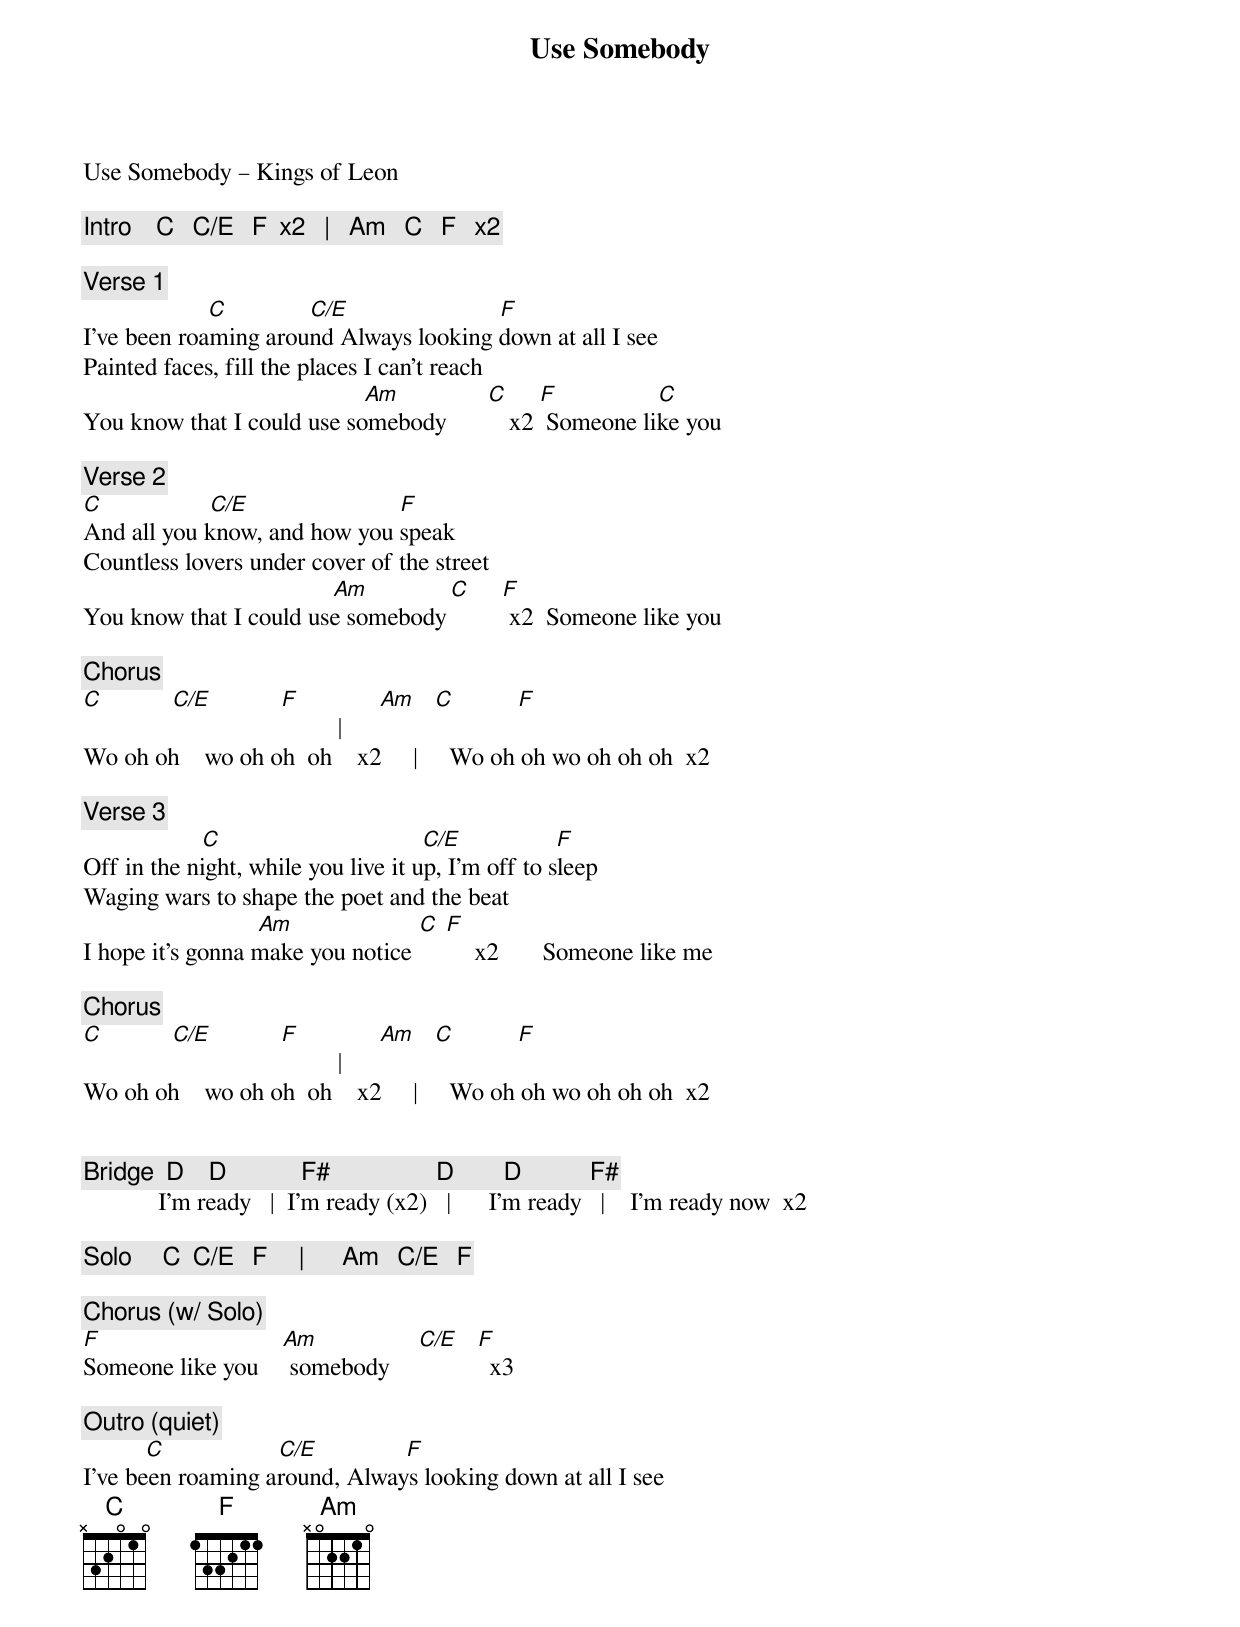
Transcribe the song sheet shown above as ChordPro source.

{title: Use Somebody}
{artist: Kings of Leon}
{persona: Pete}
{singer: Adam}
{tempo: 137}
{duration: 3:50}
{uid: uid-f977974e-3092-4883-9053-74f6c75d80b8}
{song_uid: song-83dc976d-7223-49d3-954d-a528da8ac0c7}



Use Somebody – Kings of Leon

{comment: Intro    C   C/E   F  x2   |   Am   C   F   x2}

{comment: Verse 1}
                	   [C] 		          [C/E]                        [F]
I've been roaming around Always looking down at all I see
Painted faces, fill the places I can't reach
                      	                      [Am]          	   [C]     [F]			             [C]
You know that I could use somebody          x2		Someone like you

{comment: Verse 2}
[C]                	[C/E]                	       [F]
And all you know, and how you speak
Countless lovers under cover of the street
                      	     	           [Am]          	  [C]     [F]
You know that I could use somebody          x2		Someone like you

{comment: Chorus}
[C]	          [C/E] 	         [F] 	       |	     [Am] 	 [C] 	        [F]
Wo oh oh    wo oh oh  oh    x2     |     Wo oh oh wo oh oh oh  x2

{comment: Verse 3}
             	     [C]                                [C/E]               [F]
Off in the night, while you live it up, I'm off to sleep
Waging wars to shape the poet and the beat
                      	     [Am]                    [C]	[F]
I hope it's gonna make you notice          x2	     	Someone like me

{comment: Chorus}
[C]	          [C/E] 	         [F] 	       |	     [Am] 	 [C] 	        [F]
Wo oh oh    wo oh oh  oh    x2     |     Wo oh oh wo oh oh oh  x2


{comment: Bridge  D	   D	           F#                 D        D   	       F#}
	           I’m ready	  |  I’m ready (x2)   |      I’m ready   |    I’m ready now  x2

{comment: Solo     C  C/E   F 	   |      Am   C/E   F}

{comment: Chorus (w/ Solo)}
[F]                             [Am]                [C/E]   [F]
Someone like you     somebody                x3

{comment: Outro (quiet)}
		        [C]  			             [C/E]   	          [F]
I've been roaming around,	Always looking down at all I see
